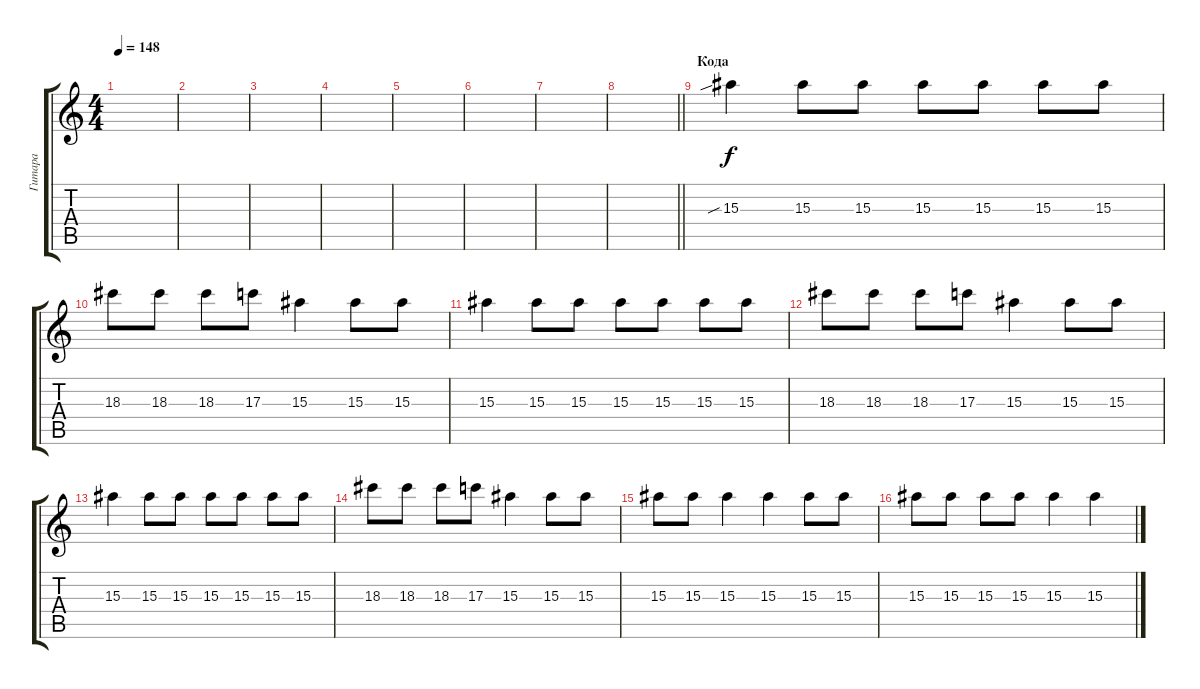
\track ("Гитара" "Гитара") {instrument acousticguitarsteel}
\staff {score tabs}
\tuning (E4 B3 G3 D3 A2 E2) {hide}
\ts (4 4)
\tempo 148
\clef g2
\ks c
|
|
|
|
|
|
|
\barLineRight lightlight
|
\section ("" "Кода")
15.3{sib}.4{volume 14} 15.3.8 15.3.8 15.3.8 15.3.8 15.3.8 15.3.8 |
18.3.8 18.3.8 18.3.8 17.3.8 15.3.4 15.3.8 15.3.8 |
15.3.4{volume 12} 15.3.8 15.3.8 15.3.8 15.3.8 15.3.8 15.3.8 |
18.3.8 18.3.8 18.3.8 17.3.8 15.3.4 15.3.8 15.3.8 |
15.3.4{volume 12} 15.3.8 15.3.8 15.3.8 15.3.8 15.3.8 15.3.8 |
18.3.8 18.3.8 18.3.8 17.3.8 15.3.4 15.3.8 15.3.8 |
15.3.8 15.3.8 15.3.4 15.3.4 15.3.8 15.3.8 |
15.3.8 15.3.8 15.3.8 15.3.8 15.3.4 15.3.4
